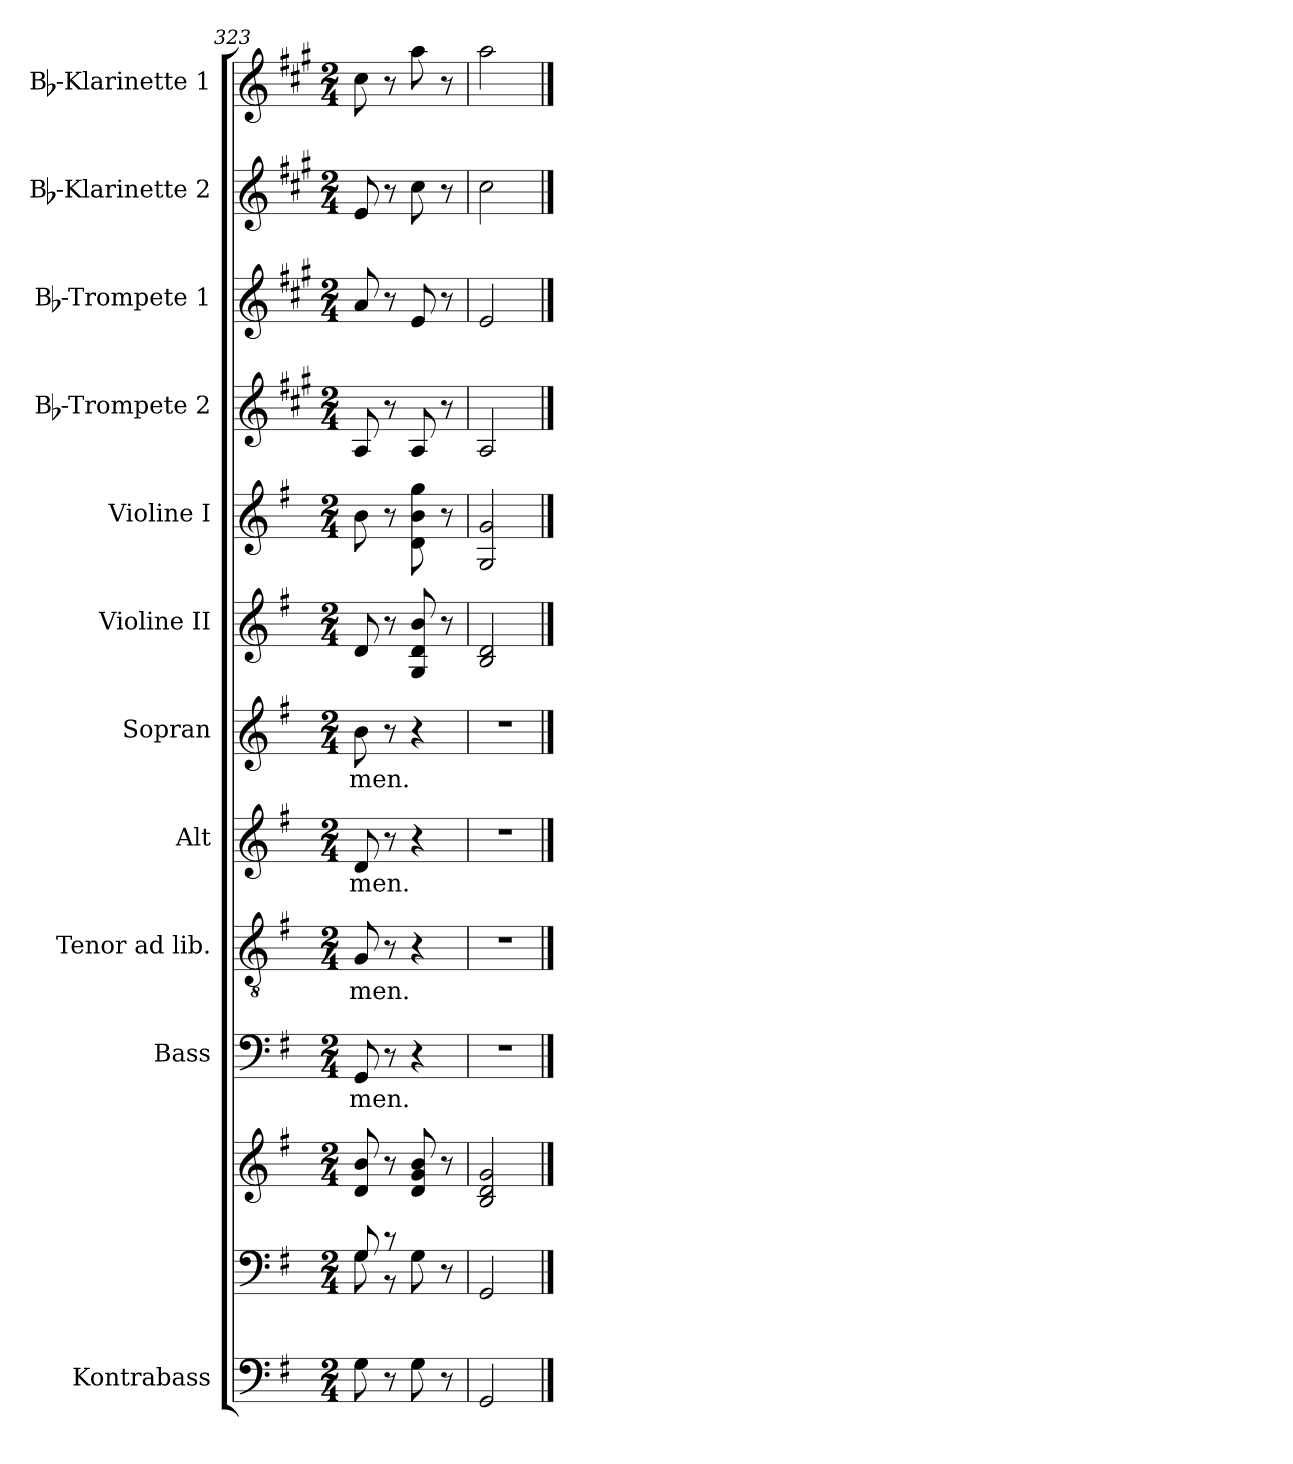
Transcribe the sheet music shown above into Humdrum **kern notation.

**kern	**kern	**kern	**kern	**text	**kern	**text	**kern	**text	**kern	**text	**kern	**kern	**kern	**kern	**kern	**kern
*part12	*part11	*part11	*part10	*part10	*part9	*part9	*part8	*part8	*part7	*part7	*part6	*part5	*part4	*part3	*part2	*part1
*staff13	*staff12	*staff11	*staff10	*staff10	*staff9	*staff9	*staff8	*staff8	*staff7	*staff7	*staff6	*staff5	*staff4	*staff3	*staff2	*staff1
*I"Kontrabass	*	*	*I"Bass	*	*I"Tenor ad lib.	*	*I"Alt	*	*I"Sopran	*	*I"Violine II	*I"Violine I	*I"Bb-Trompete 2	*I"Bb-Trompete 1	*I"Bb-Klarinette 2	*I"Bb-Klarinette 1
*I'Kb.	*	*	*I'B.	*	*I'T.	*	*I'A.	*	*I'S.	*	*I'Vl. II	*I'Vl. I	*I'Bb Trp. 2	*I'Bb Trp. 1	*I'Bb Kl. 2	*I'Bb Kl. 1
*clefF4	*clefF4	*clefG2	*clefF4	*	*clefGv2	*	*clefG2	*	*clefG2	*	*clefG2	*clefG2	*clefG2	*clefG2	*clefG2	*clefG2
*ITrd7c12	*	*	*	*	*	*	*	*	*	*	*	*	*ITrd1c2	*ITrd1c2	*ITrd1c2	*ITrd1c2
*k[f#]	*k[f#]	*k[f#]	*k[f#]	*	*k[f#]	*	*k[f#]	*	*k[f#]	*	*k[f#]	*k[f#]	*k[f#]	*k[f#]	*k[f#]	*k[f#]
*G:	*G:	*G:	*G:	*	*G:	*	*G:	*	*G:	*	*G:	*G:	*G:	*G:	*G:	*G:
*M2/4	*M2/4	*M2/4	*M2/4	*	*M2/4	*	*M2/4	*	*M2/4	*	*M2/4	*M2/4	*M2/4	*M2/4	*M2/4	*M2/4
=323	=323	=323	=323	=323	=323	=323	=323	=323	=323	=323	=323	=323	=323	=323	=323	=323
*	*^	*	*	*	*	*	*	*	*	*	*	*	*	*	*	*
!	!	!	!	!	!LO:LY:b	!	!LO:LY:b	!	!LO:LY:b	!	!LO:LY:b	!	!	!	!	!	!
8GG\	8G/	8G\	8d/ 8b/	8GG/	-men.	8G/	-men.	8d/	-men.	8b\	-men.	8d/	8b\	8G/	8g/	8d/	8b\
8r	8rc	8r	8r	8r	.	8r	.	8r	.	8r	.	8r	8r	8r	8r	8r	8r
8GG\	4ryy	8G\	8d/ 8g/ 8b/	4r	.	4r	.	4r	.	4r	.	8G/ 8d/ 8b/	8d\ 8b\ 8gg\	8G/	8d/	8b\	8gg\
8r	.	8r	8r	.	.	.	.	.	.	.	.	8r	8r	8r	8r	8r	8r
*	*v	*v	*	*	*	*	*	*	*	*	*	*	*	*	*	*	*
=324	=324	=324	=324	=324	=324	=324	=324	=324	=324	=324	=324	=324	=324	=324	=324	=324
2GGG/	2GG/	2B/ 2d/ 2g/	2r	.	2r	.	2r	.	2r	.	2B/ 2d/	2G/ 2g/	2G/	2d/	2b\	2gg\
==	==	==	==	==	==	==	==	==	==	==	==	==	==	==	==	==
*-	*-	*-	*-	*-	*-	*-	*-	*-	*-	*-	*-	*-	*-	*-	*-	*-
